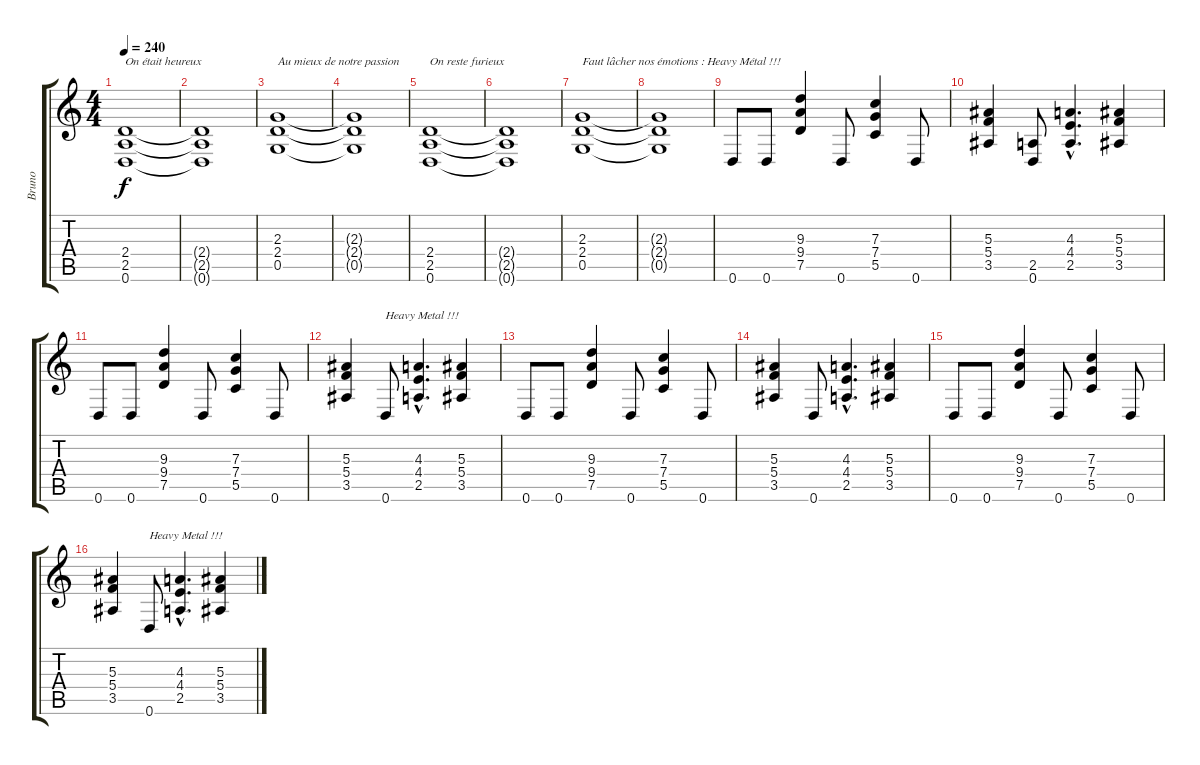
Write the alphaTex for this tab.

\track ("Bruno" "Bruno") {instrument distortionguitar}
\staff {score tabs}
\tuning (D4 A3 F3 C3 G2 D2) {hide}
\ts (4 4)
\tempo 240
\clef g2
\ks c
(2.4 2.5 0.6).1{txt "On était heureux" dy f} |
(2.4{t} 2.5{t} 0.6{t}).1 |
(2.3 2.4 0.5).1{txt "Au mieux de notre passion"} |
(2.3{t} 2.4{t} 0.5{t}).1 |
(2.4 2.5 0.6).1{txt "On reste furieux"} |
(2.4{t} 2.5{t} 0.6{t}).1 |
(2.3 2.4 0.5).1{txt "Faut lâcher nos émotions : Heavy Métal !!!"} |
(2.3{t} 2.4{t} 0.5{t}).1 |
0.6.8 0.6.8 (9.3 9.4 7.5).4 0.6.8 (7.3 7.4 5.5).4 0.6.8 |
(5.3 5.4 3.5).4 (2.5 0.6).8 (4.3{hac} 4.4{hac} 2.5{hac}).4{d} (5.3 5.4 3.5).4 |
0.6.8 0.6.8 (9.3 9.4 7.5).4 0.6.8 (7.3 7.4 5.5).4 0.6.8 |
(5.3 5.4 3.5).4 0.6.8{txt "Heavy Metal !!!"} (4.3{hac} 4.4{hac} 2.5{hac}).4{d} (5.3 5.4 3.5).4 |
0.6.8 0.6.8 (9.3 9.4 7.5).4 0.6.8 (7.3 7.4 5.5).4 0.6.8 |
(5.3 5.4 3.5).4 0.6.8 (4.3{hac} 4.4{hac} 2.5{hac}).4{d} (5.3 5.4 3.5).4 |
0.6.8 0.6.8 (9.3 9.4 7.5).4 0.6.8 (7.3 7.4 5.5).4 0.6.8 |
(5.3 5.4 3.5).4 0.6.8{txt "Heavy Metal !!!"} (4.3{hac} 4.4{hac} 2.5{hac}).4{d} (5.3 5.4 3.5).4
